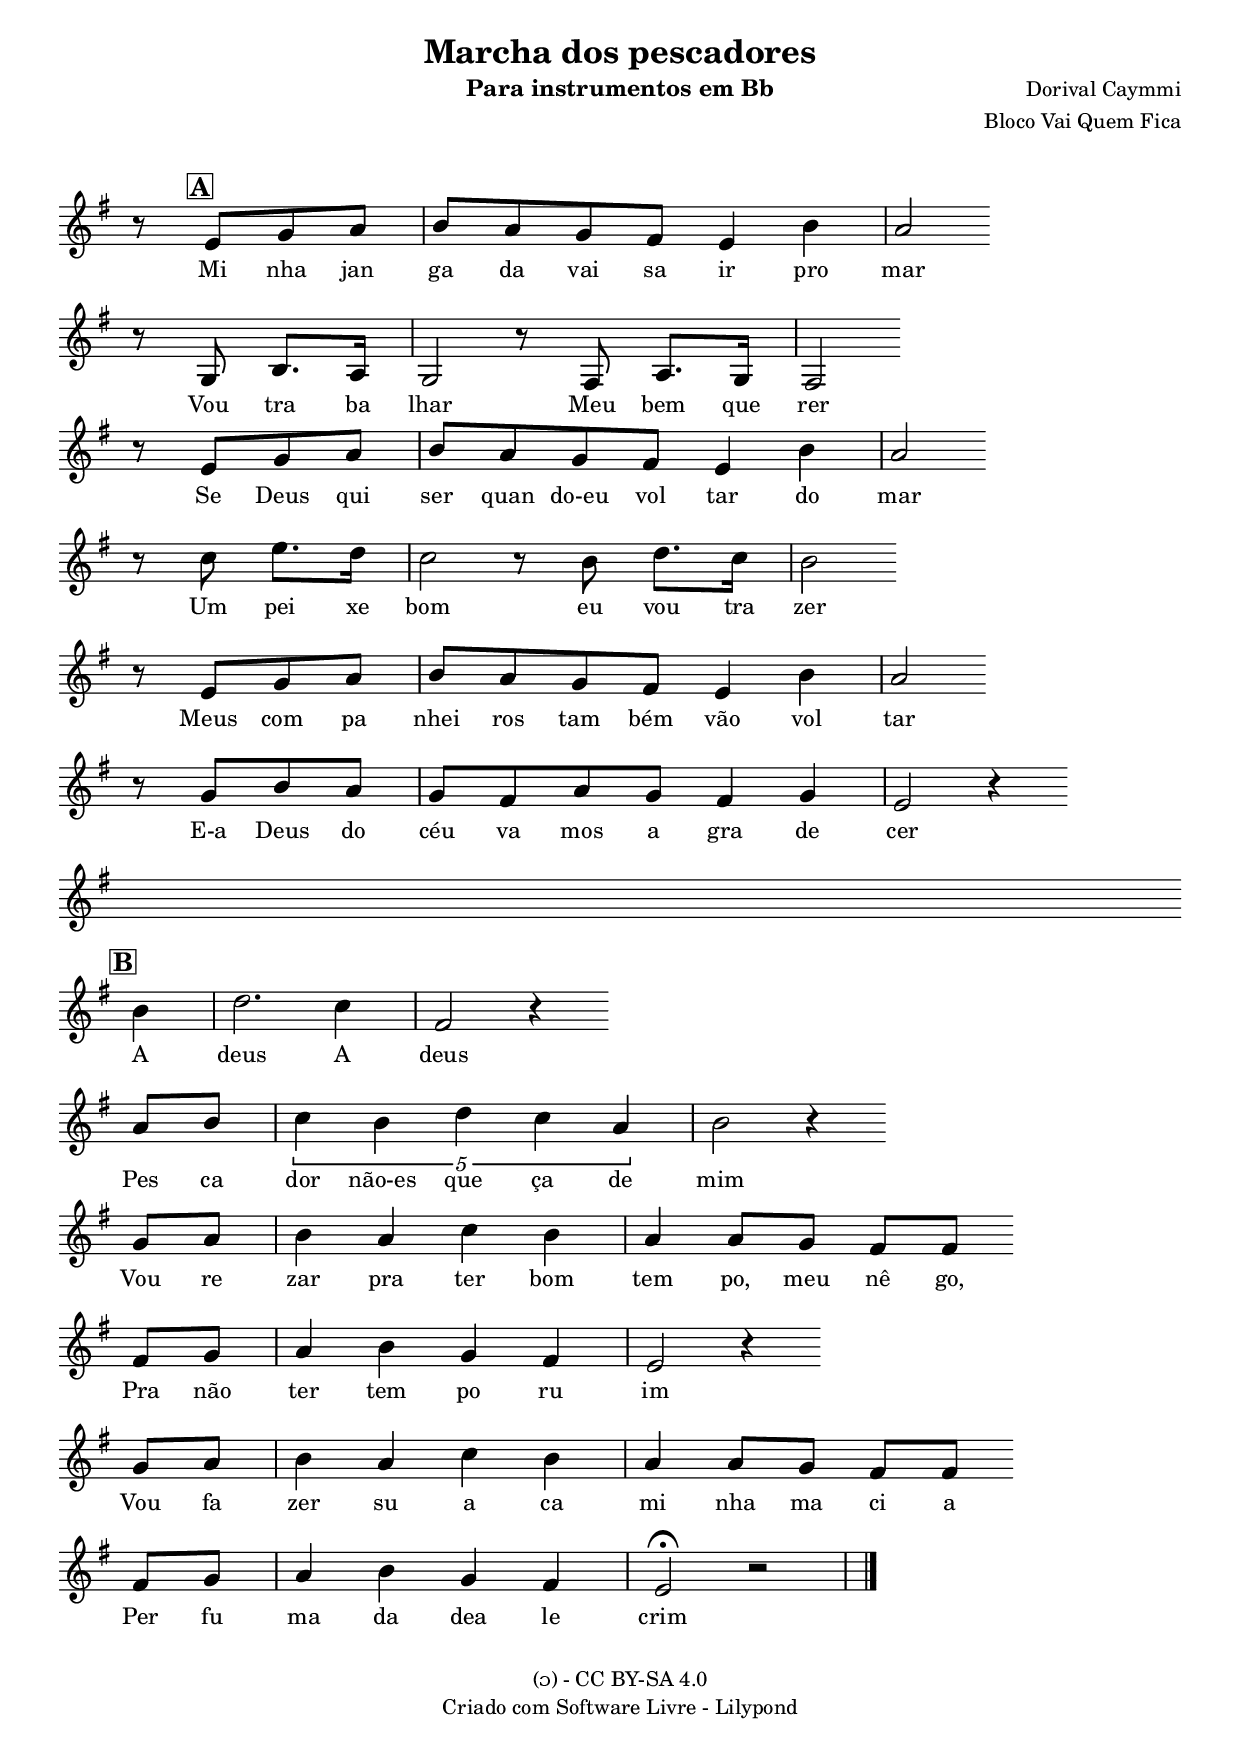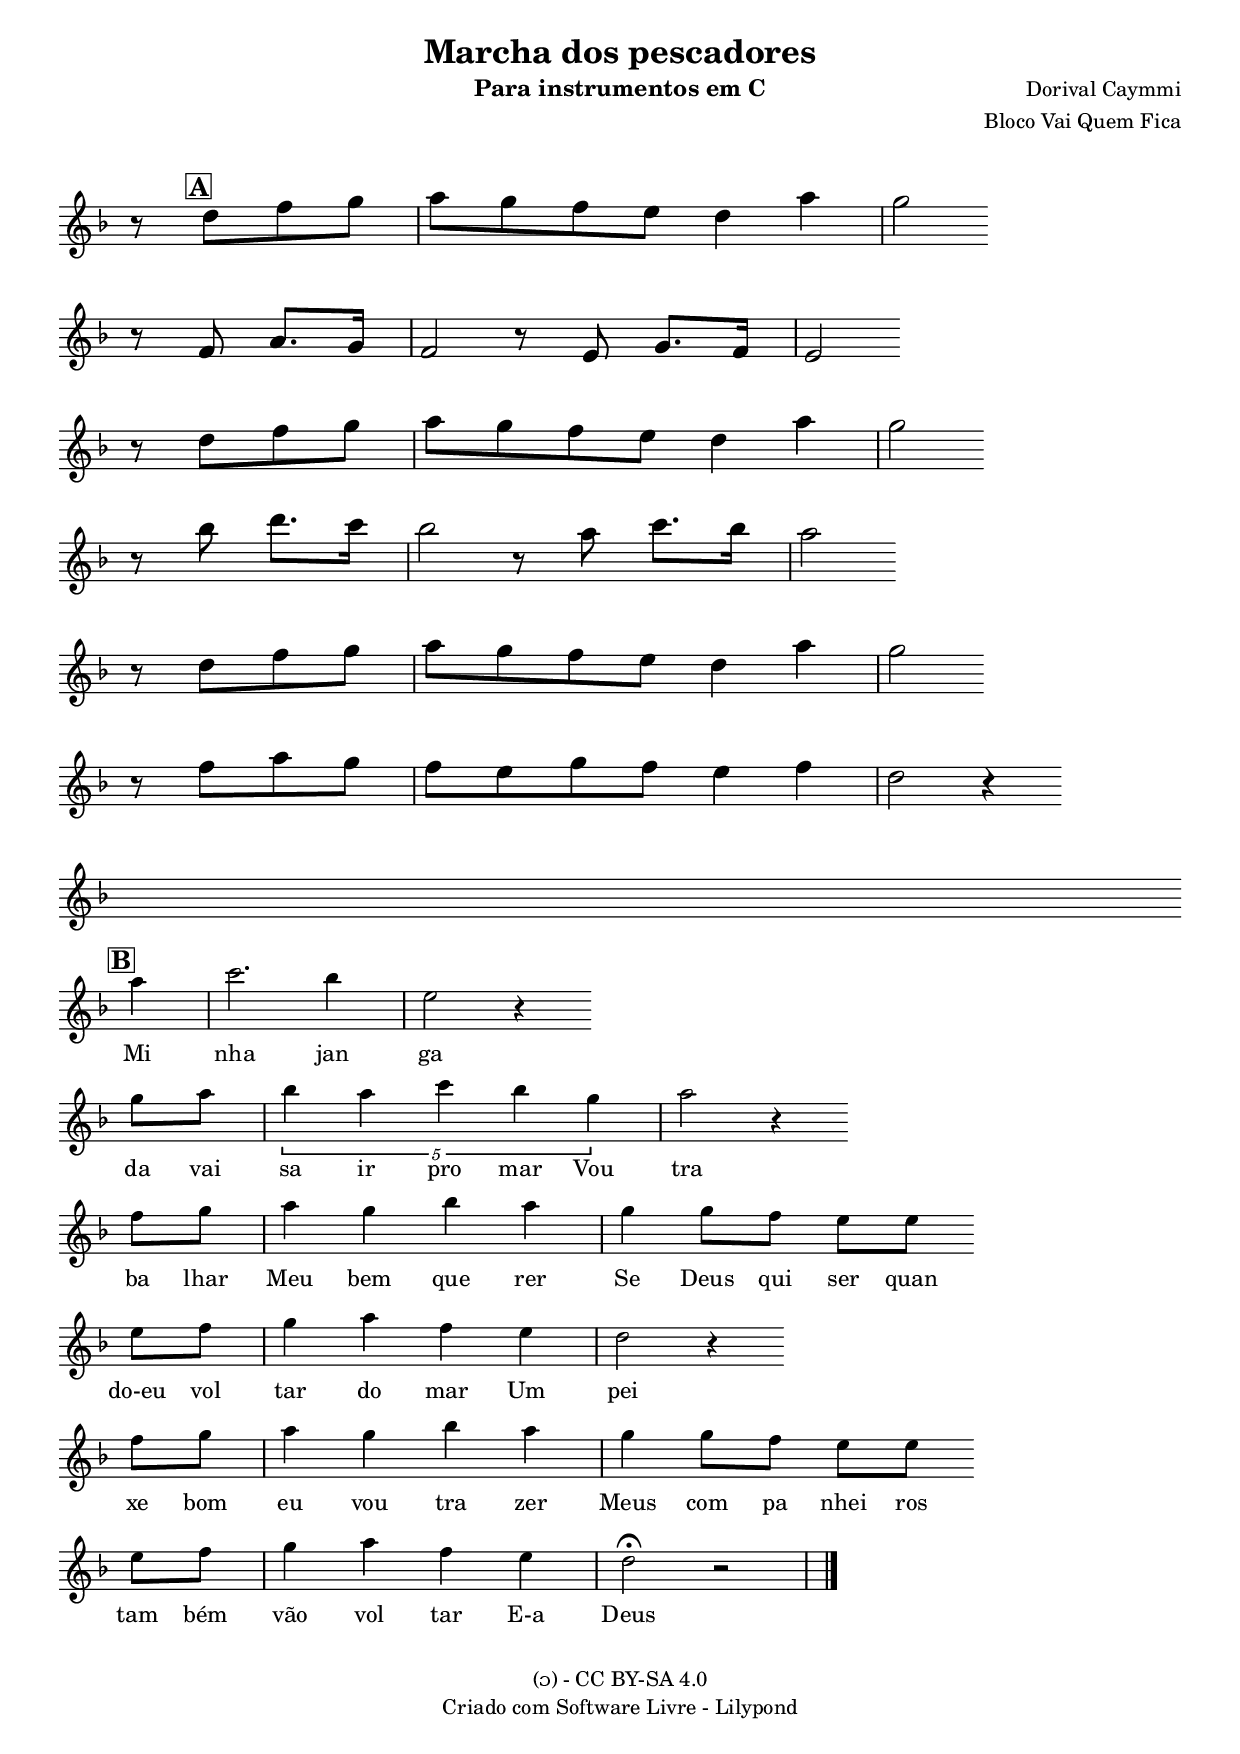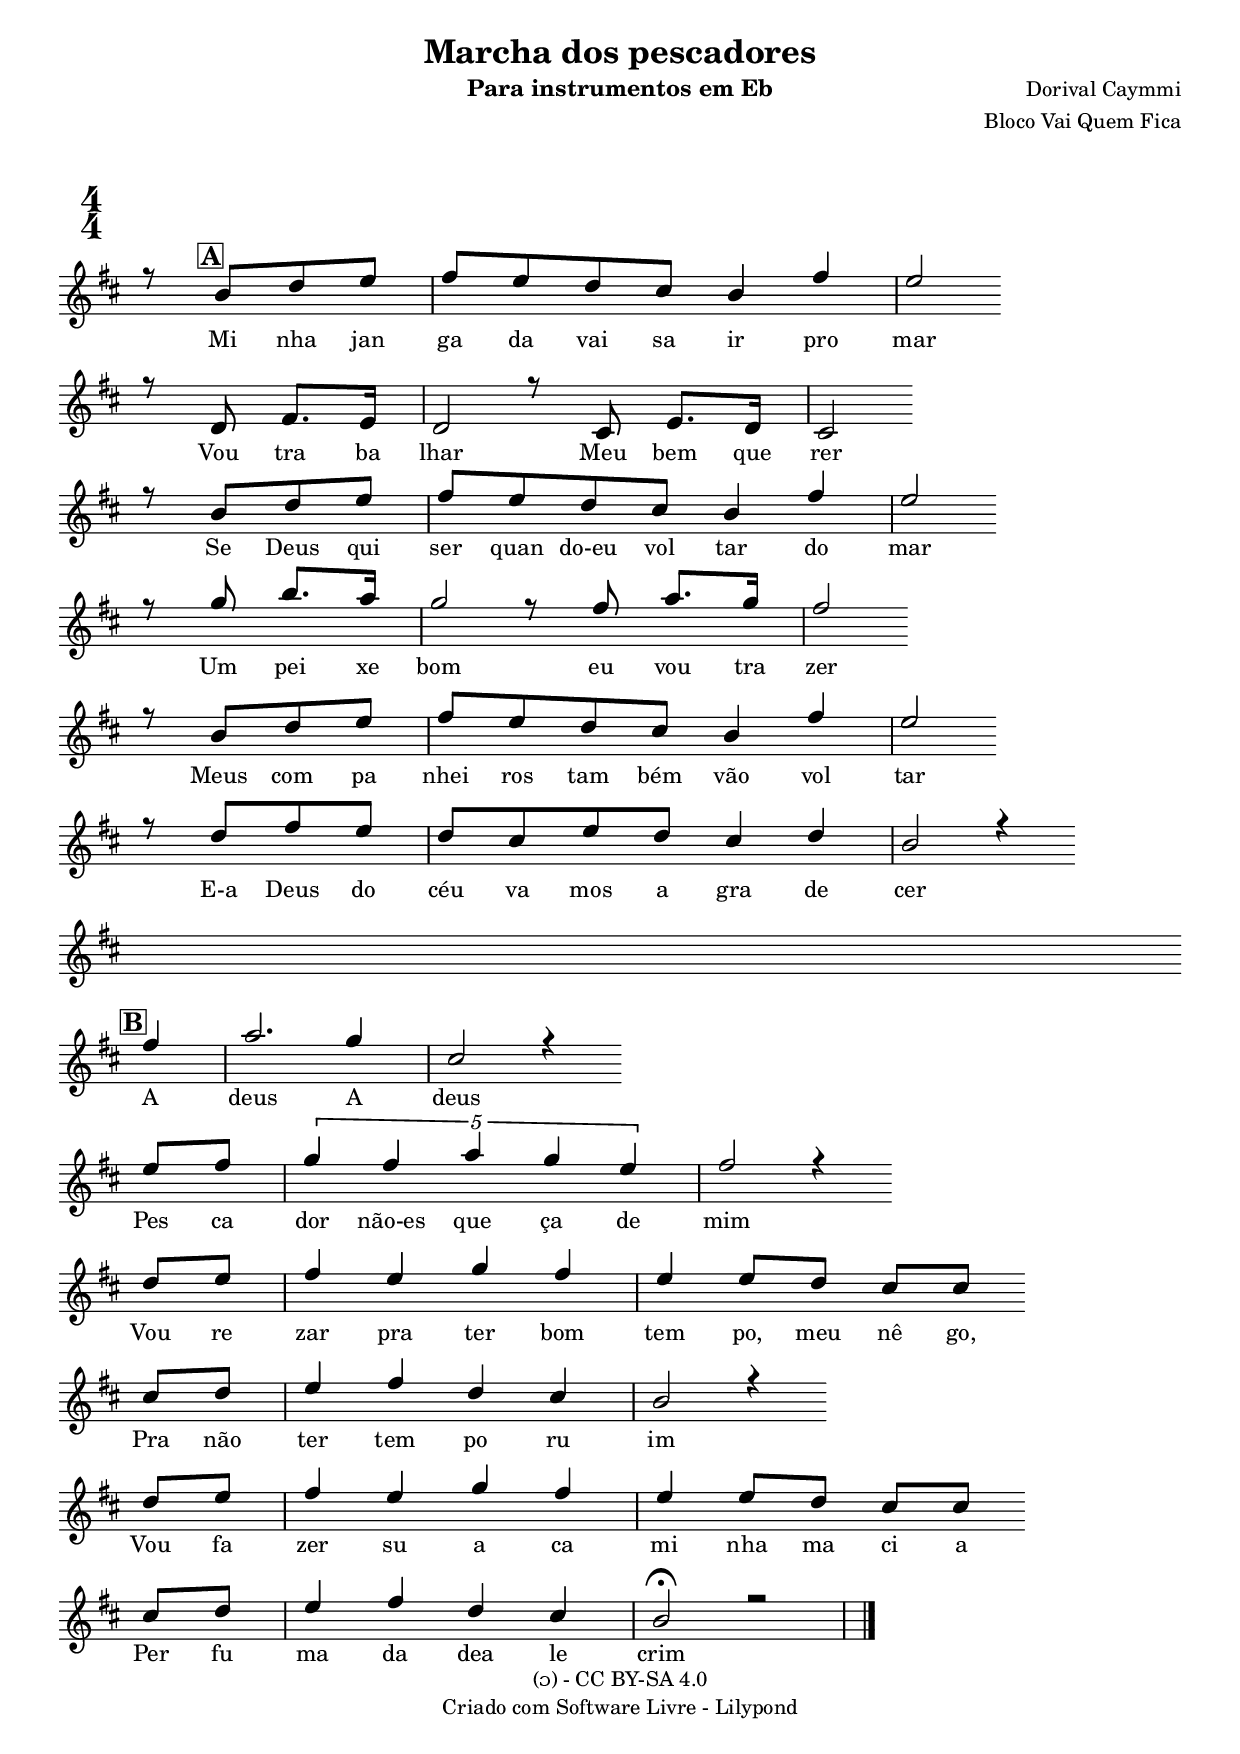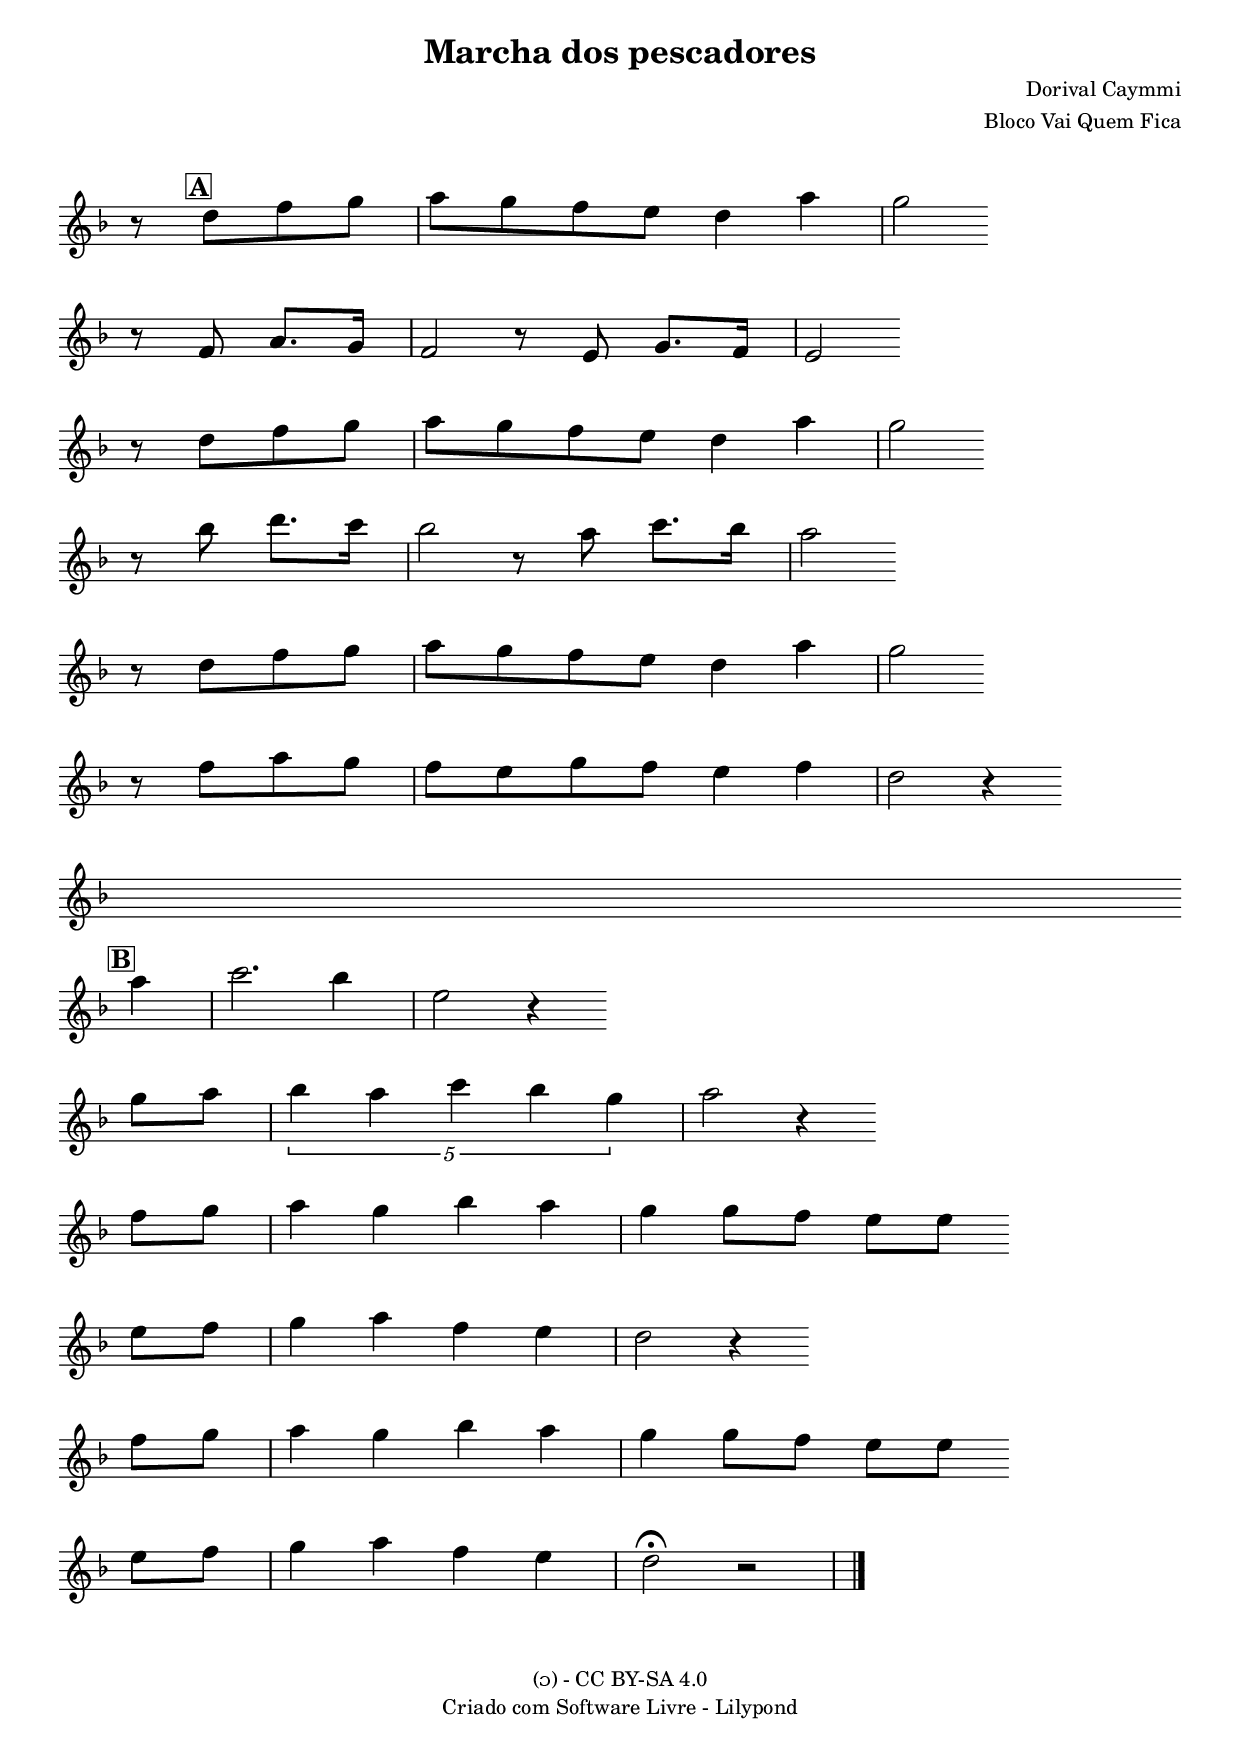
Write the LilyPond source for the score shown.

\header {
  title = "Marcha dos pescadores"
  composer =  "Dorival Caymmi"
}
#(set-global-staff-size 18)

\include "../formatoversos.ly"

minhajangada = \relative c' {
  d'8 f g | a g f e d4 a' | g2 \bar "" \break
}

parteum = \relative c' {
	\key d \minor
	\huge
	
  	\partial 2
  	r8 \mark \default
  	\minhajangada
  	r8 f a8. g16 | f2 r8 e g8. f16 | e2 \bar "" \break
  	r8 \minhajangada
  	r8 bes'' d8. c16 | bes2 r8 a c8. bes16 | a2 \bar "" \break
  	r8 d, f g | a g f e d4 a' | g2 \bar "" \break
  	r8 f a g | f e g f e4 f | d2 r4 \bar "" \break
  	

}

letraum = \lyricmode {
 	
	Mi nha jan ga da vai sa ir pro mar
	Vou tra ba lhar 
	Meu bem que rer

	Se Deus qui ser quan do-eu  vol tar  do  mar 
	Um  pei xe  bom  eu  vou  tra zer 

	Meus  com pa nhei ros  tam bém  vão  vol tar 
	E-a  Deus  do  céu  va mos  a gra de cer


}


partedois = \relative c' {

	\mark \default 
	a''| c2. bes4 | e,2 r4 \bar "" \break
	g8 a | \tuplet 5/4 {bes4 a c bes g } | a2 r4 \bar "" \break
	f8 g | a4 g bes a | g4 g8 f e[ e] \bar "" \break
	e f | g4 a f e | d2 r4 \bar "" \break
	f8 g | a4 g bes a | g4 g8 f e[ e] \bar "" \break
	e f | g4 a f e | d2\fermata r \bar "|."


}

letradois = \lyricmode { 

	A deus A deus  
	Pes ca dor  não-es que ça  de  mim 
	Vou re zar  pra  ter  bom  tem po,  meu  nê go,  
	Pra  não  ter  tem po  ru im 
	Vou  fa zer  su a  ca mi nha  ma ci a
	Per fu ma da  dea le crim
	
}

letratoda = \lyricmode {
        \letraum
        \letradois
}

\book {
  \bookOutputName "marcha_dos_pescadores_Eb"
  \header{
  instrument = "Para instrumentos em Eb"
  }
  \score {
	<<
	  \new TimeSig	\compassoseparado
	  \new Staff {
	    \new Voice = "um" {
	      \voiceOne
	      \set midiInstrument = #"alto sax"
	      \transpose bes g {
			\parteum
			\skip 256 \bar "" \break 
			\partedois
		}
	    }
	    \addlyrics { \letratoda}
	  }
	>>
	\layout {}
	}
}

\book {
  \bookOutputName "marcha_dos_pescadores_C"
   \header{
  instrument = "Para instrumentos em C"
  }
  \score {
    <<
      \new Voice = "trombone" {
        \oneVoice
        \parteum
        \skip 256 \bar "" \break 
        \partedois
        \addlyrics {
          \letratoda
        }
      }
    >>
  }
}

\book {
  \bookOutputName "marcha_dos_pescadores_Bb"
   \header{
  instrument = "Para instrumentos em Bb"
  }
  \score {
    <<
      \new Staff  \with { \remove "Time_signature_engraver" } {
      \new Voice = "trompete" \with {
         \remove "Forbid_line_break_engraver"
      }{
        \oneVoice
        \transpose f g, {
        \parteum
        \skip 256 \bar "" \break 
        \partedois
        }
        \addlyrics {
          \letratoda
        }
      }
      }
    >>
  }
}

\book {
  \bookOutputName "marcha_dos_pescadores_Geral"
  \score {
    <<
      \new Voice = "melodia" {
        \oneVoice
        \parteum
        \skip 256 \bar "" \break 
        \partedois
      }
    >>
    \layout {}
    	\midi {
	  \tempo 4 = 70
	  \context {
	    \Voice
	    \consists "Staff_performer"
	    }
	}
  }
}
\version "2.18.2"  % necessary for upgrading to future LilyPond versions.
